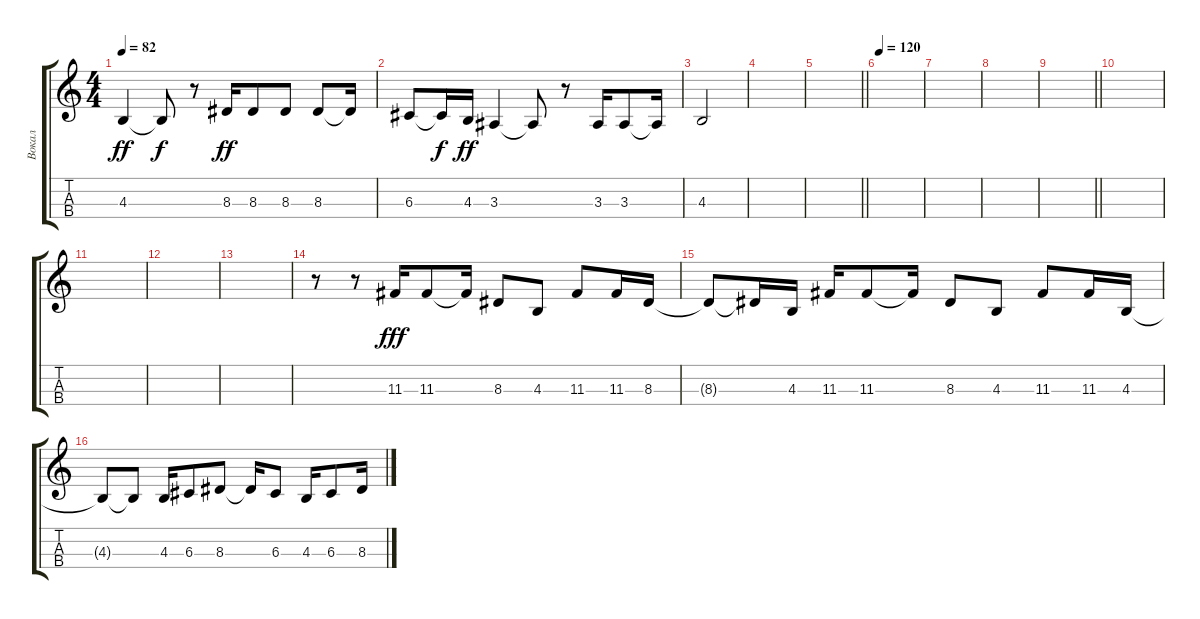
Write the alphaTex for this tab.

\track ("Вокал" "Вокал") {instrument lead1square}
\staff {score tabs}
\tuning (E4 B3 G3 D3) {hide}
\ts (4 4)
\tempo 82
\clef g2
\ks c
4.3.4{dy ff} 4.3{t}.8{dy f} r.8 8.3.16{dy ff} 8.3.8 8.3.8 8.3.8 8.3{t}.16 |
6.3.8 6.3{t}.16{dy f} 4.3.16{dy ff} 3.3.4 3.3{t}.8 r.8 3.3.16 3.3.8 3.3{t}.16 |
4.3.2{volume 0} |
|
\barLineRight lightlight
|
\tempo 115
\tempo 120
|
|
|
\barLineRight lightlight
|
|
|
|
|
r.8 r.8 11.3.16{dy fff} 11.3.8 11.3{t}.16 8.3.8 4.3.8 11.3.8 11.3.16 8.3.16 |
8.3{t}.8 8.3{t}.16 4.3.16 11.3.16 11.3.8 11.3{t}.16 8.3.8 4.3.8 11.3.8 11.3.16 4.3.16 |
4.3{t}.8 4.3{t}.8 4.3.16 6.3.8 8.3.8 8.3{t}.16 6.3.8 4.3.16 6.3.8 8.3.16
